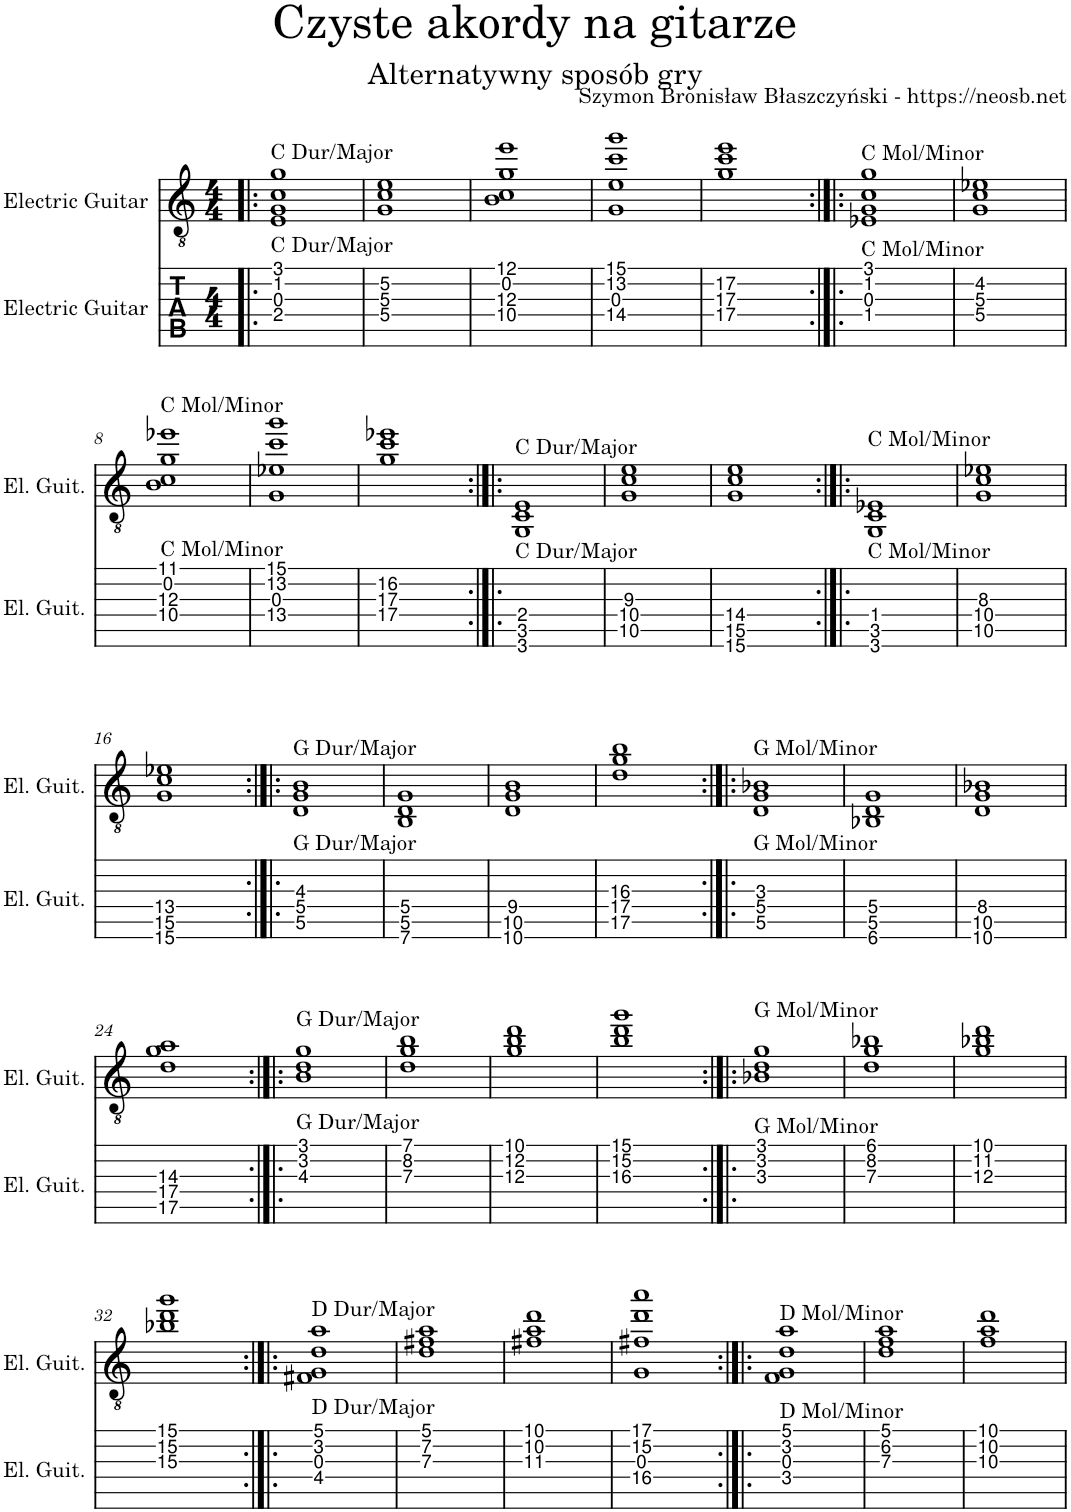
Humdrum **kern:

**kern	**kern
*part2	*part1
*staff2	*staff1
*I"Electric Guitar	*I"Electric Guitar
*I'El. Guit.	*I'El. Guit.
*stria6	*
*	*clefGv2
*k[]	*k[]
*M4/4	*M4/4
=1!|:	=1!|:
!	!LO:TX:a:t=C Dur/Major
!LO:TX:a:t=C Dur/Major	!
1E 1G 1c 1g	1E 1G 1c 1g
=2	=2
1G 1c 1e	1G 1c 1e
=3	=3
1c 1g 1B 1ee	1B 1c 1g 1ee
=4	=4
1e 1G 1cc 1gg	1G 1e 1cc 1gg
=5	=5
1g 1cc 1ee	1g 1cc 1ee
=6:|!|:	=6:|!|:
!	!LO:TX:a:t=C Mol/Minor
!LO:TX:a:t=C Mol/Minor	!
1E- 1G 1c 1g	1E-X 1G 1c 1g
=7	=7
1G 1c 1e-	1G 1c 1e-X
!!LO:LB:g=z
=8	=8
!	!LO:TX:a:t=C Mol/Minor
!LO:TX:a:t=C Mol/Minor	!
1c 1g 1B 1ee-	1B 1c 1g 1ee-X
=9	=9
1e- 1G 1cc 1gg	1G 1e-X 1cc 1gg
=10	=10
1g 1cc 1ee-	1g 1cc 1ee-X
=11:|!|:	=11:|!|:
!	!LO:TX:a:t=C Dur/Major
!LO:TX:a:t=C Dur/Major	!
1GG 1C 1E	1GG 1C 1E
=12	=12
1G 1c 1e	1G 1c 1e
=13	=13
1G 1c 1e	1G 1c 1e
=14:|!|:	=14:|!|:
!	!LO:TX:a:t=C Mol/Minor
!LO:TX:a:t=C Mol/Minor	!
1GG 1C 1E-	1GG 1C 1E-X
=15	=15
1G 1c 1e-	1G 1c 1e-X
!!LO:LB:g=z
=16	=16
1G 1c 1e-	1G 1c 1e-X
=17:|!|:	=17:|!|:
!	!LO:TX:a:t=G Dur/Major
!LO:TX:a:t=G Dur/Major	!
1D 1G 1B	1D 1G 1B
=18	=18
1BB 1D 1G	1BB 1D 1G
=19	=19
1D 1G 1B	1D 1G 1B
=20	=20
1d 1g 1b	1d 1g 1b
=21:|!|:	=21:|!|:
!	!LO:TX:a:t=G Mol/Minor
!LO:TX:a:t=G Mol/Minor	!
1D 1G 1B-	1D 1G 1B-X
=22	=22
1BB- 1D 1G	1BB-X 1D 1G
=23	=23
1D 1G 1B-	1D 1G 1B-X
!!LO:LB:g=z
=24	=24
1d 1g 1a	1d 1g 1a
=25:|!|:	=25:|!|:
!	!LO:TX:a:t=G Dur/Major
!LO:TX:a:t=G Dur/Major	!
1B 1d 1g	1B 1d 1g
=26	=26
1d 1g 1b	1d 1g 1b
=27	=27
1g 1b 1dd	1g 1b 1dd
=28	=28
1b 1dd 1gg	1b 1dd 1gg
=29:|!|:	=29:|!|:
!	!LO:TX:a:t=G Mol/Minor
!LO:TX:a:t=G Mol/Minor	!
1B- 1d 1g	1B-X 1d 1g
=30	=30
1d 1g 1b-	1d 1g 1b-X
=31	=31
1g 1b- 1dd	1g 1b-X 1dd
!!LO:LB:g=z
=32	=32
1b- 1dd 1gg	1b-X 1dd 1gg
=33:|!|:	=33:|!|:
!	!LO:TX:a:t=D Dur/Major
!LO:TX:a:t=D Dur/Major	!
1F# 1G 1d 1a	1F#X 1G 1d 1a
=34	=34
1d 1f# 1a	1d 1f#X 1a
=35	=35
1f# 1a 1dd	1f#X 1a 1dd
=36	=36
1f# 1G 1dd 1aa	1G 1f#X 1dd 1aa
=37:|!|:	=37:|!|:
!	!LO:TX:a:t=D Mol/Minor
!LO:TX:a:t=D Mol/Minor	!
1F 1G 1d 1a	1F 1G 1d 1a
=38	=38
1d 1f 1a	1d 1f 1a
=39	=39
1f 1a 1dd	1f 1a 1dd
=	=
*-	*-
